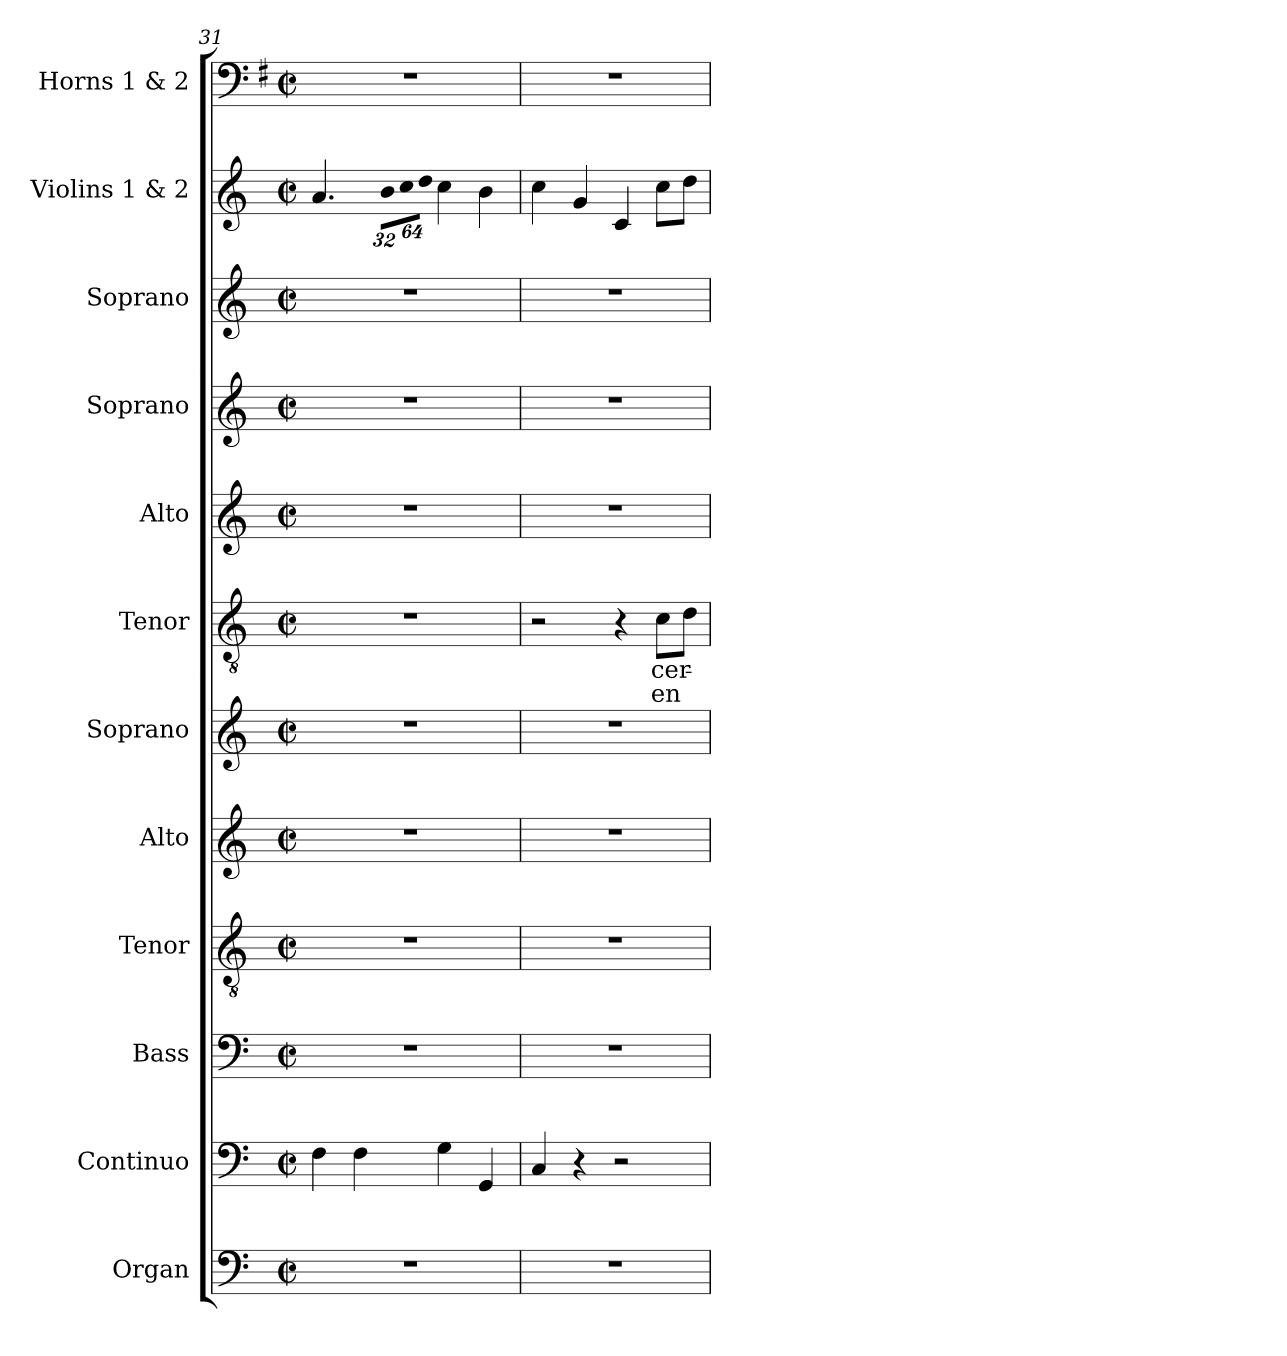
**kern	**kern	**kern	**kern	**kern	**kern	**kern	**text	**text	**kern	**kern	**kern	**kern	**kern
*part12	*part11	*part10	*part9	*part8	*part7	*part6	*part6	*part6	*part5	*part4	*part3	*part2	*part1
*staff12	*staff11	*staff10	*staff9	*staff8	*staff7	*staff6	*staff6	*staff6	*staff5	*staff4	*staff3	*staff2	*staff1
*I"Organ	*I"Continuo	*I"Bass	*I"Tenor	*I"Alto	*I"Soprano	*I"Tenor	*	*	*I"Alto	*I"Soprano	*I"Soprano	*I"Violins 1 & 2	*I"Horns 1 & 2
*I'Org.	*I'Cont.	*I'B.	*I'T.	*I'A.	*I'S.	*I'T.	*	*	*I'A.	*I'S.	*I'S.	*I'Vlns	*I'Hns.
*clefF4	*clefF4	*clefF4	*clefGv2	*clefG2	*clefG2	*clefGv2	*	*	*clefG2	*clefG2	*clefG2	*clefG2	*clefF4
*	*	*	*ITrd7c12	*	*	*ITrd7c12	*	*	*	*	*	*	*ITrd4c7
*k[]	*k[]	*k[]	*k[]	*k[]	*k[]	*k[]	*	*	*k[]	*k[]	*k[]	*k[]	*k[]
*C:	*C:	*C:	*C:	*C:	*C:	*C:	*	*	*C:	*C:	*C:	*C:	*C:
*M2/2	*M2/2	*M2/2	*M2/2	*M2/2	*M2/2	*M2/2	*	*	*M2/2	*M2/2	*M2/2	*M2/2	*M2/2
*met(c|)	*met(c|)	*met(c|)	*met(c|)	*met(c|)	*met(c|)	*met(c|)	*	*	*met(c|)	*met(c|)	*met(c|)	*met(c|)	*met(c|)
=31	=31	=31	=31	=31	=31	=31	=31	=31	=31	=31	=31	=31	=31
1r	4Fi\	1r	1r	1r	1r	1r	.	.	1r	1r	1r	4.ai/	1r
.	4Fi\	.	.	.	.	.	.	.	.	.	.	.	.
*	*	*	*	*	*	*	*	*	*	*	*	*Xbrackettup	*
!	!	!	!	!	!	!	!	!	!	!	!	!LO:N:vis=16	!
.	.	.	.	.	.	.	.	.	.	.	.	512%21bi\LL	.
!	!	!	!	!	!	!	!	!	!	!	!	!LO:N:vis=16	!
.	.	.	.	.	.	.	.	.	.	.	.	1024%43cci\	.
!	!	!	!	!	!	!	!	!	!	!	!	!LO:N:vis=16	!
.	.	.	.	.	.	.	.	.	.	.	.	1024%43ddi\JJ	.
.	4Gi\	.	.	.	.	.	.	.	.	.	.	4cci\	.
.	4GGi/	.	.	.	.	.	.	.	.	.	.	4bi\	.
=32	=32	=32	=32	=32	=32	=32	=32	=32	=32	=32	=32	=32	=32
1r	4Ci/	1r	1r	1r	1r	2r	.	.	1r	1r	1r	4cci\	1r
.	4r	.	.	.	.	.	.	.	.	.	.	4gi/	.
.	2r	.	.	.	.	4r	.	.	.	.	.	4ci/	.
!	!	!	!	!	!	!	!LO:LY:b:color=#000000	!LO:LY:b:color=#000000	!	!	!	!	!
.	.	.	.	.	.	8Ci\L	cer-	en	.	.	.	8cci\L	.
.	.	.	.	.	.	8Di\J	.	.	.	.	.	8ddi\J	.
=	=	=	=	=	=	=	=	=	=	=	=	=	=
*-	*-	*-	*-	*-	*-	*-	*-	*-	*-	*-	*-	*-	*-
